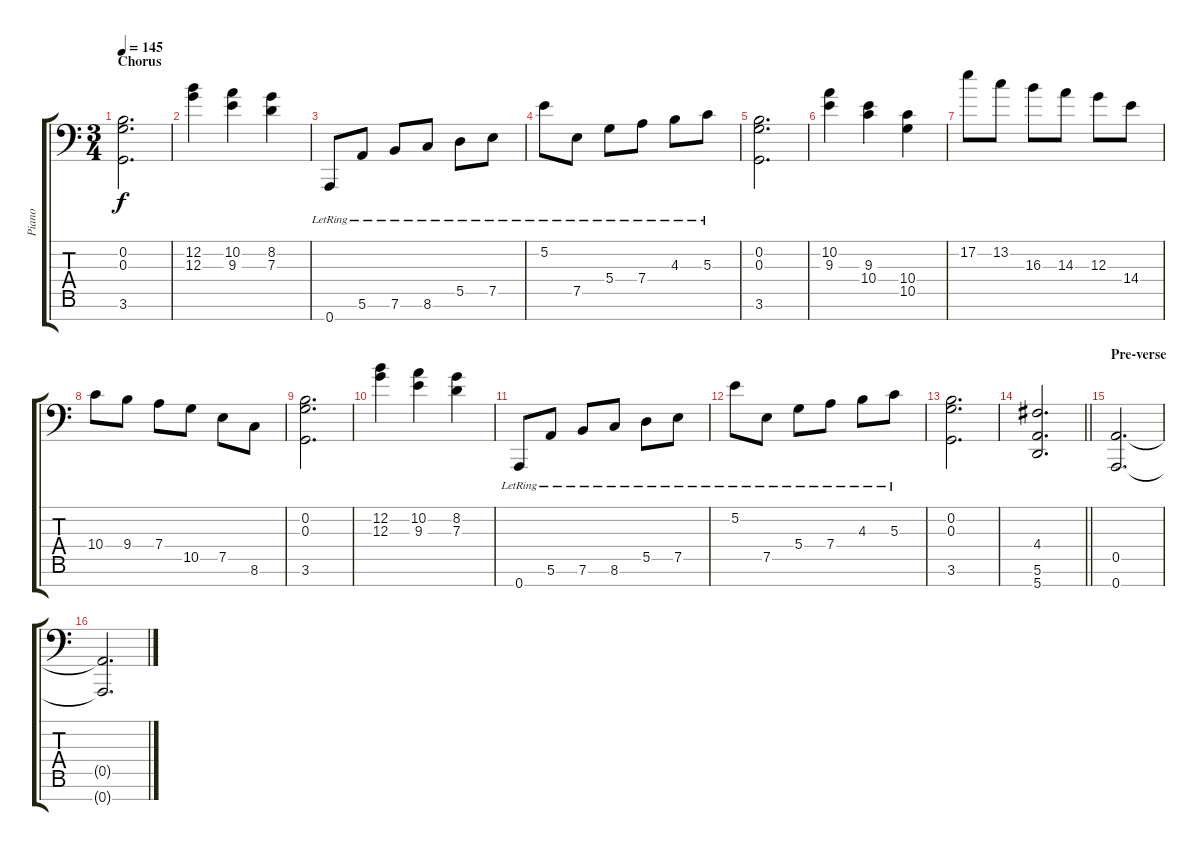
\track ("Piano" "Piano") {instrument electricgrandpiano}
\staff {score tabs}
\tuning (E4 B3 G3 D3 A2 E2 A1) {hide}
\ts (3 4)
\section ("" "Chorus")
\tempo 145
\clef f4
\ks c
(0.2 0.3 3.6).2{d dy f} |
(12.2 12.3).4 (10.2 9.3).4 (8.2 7.3).4 |
0.7{lr}.8 5.6{lr}.8 7.6{lr}.8 8.6{lr}.8 5.5{lr}.8 7.5{lr}.8 |
5.2{lr}.8 7.5{lr}.8 5.4{lr}.8 7.4{lr}.8 4.3{lr}.8 5.3{lr}.8 |
(0.2 0.3 3.6).2{d} |
(10.2 9.3).4 (9.3 10.4).4 (10.4 10.5).4 |
17.2.8 13.2.8 16.3.8 14.3.8 12.3.8 14.4.8 |
10.4.8 9.4.8 7.4.8 10.5.8 7.5.8 8.6.8 |
(0.2 0.3 3.6).2{d} |
(12.2 12.3).4 (10.2 9.3).4 (8.2 7.3).4 |
0.7{lr}.8 5.6{lr}.8 7.6{lr}.8 8.6{lr}.8 5.5{lr}.8 7.5{lr}.8 |
5.2{lr}.8 7.5{lr}.8 5.4{lr}.8 7.4{lr}.8 4.3{lr}.8 5.3{lr}.8 |
(0.2 0.3 3.6).2{d} |
\barLineRight lightlight
(4.4 5.6 5.7).2{d} |
\section ("" "Pre-verse")
(0.5 0.7).2{d} |
(0.5{t} 0.7{t}).2{d}
